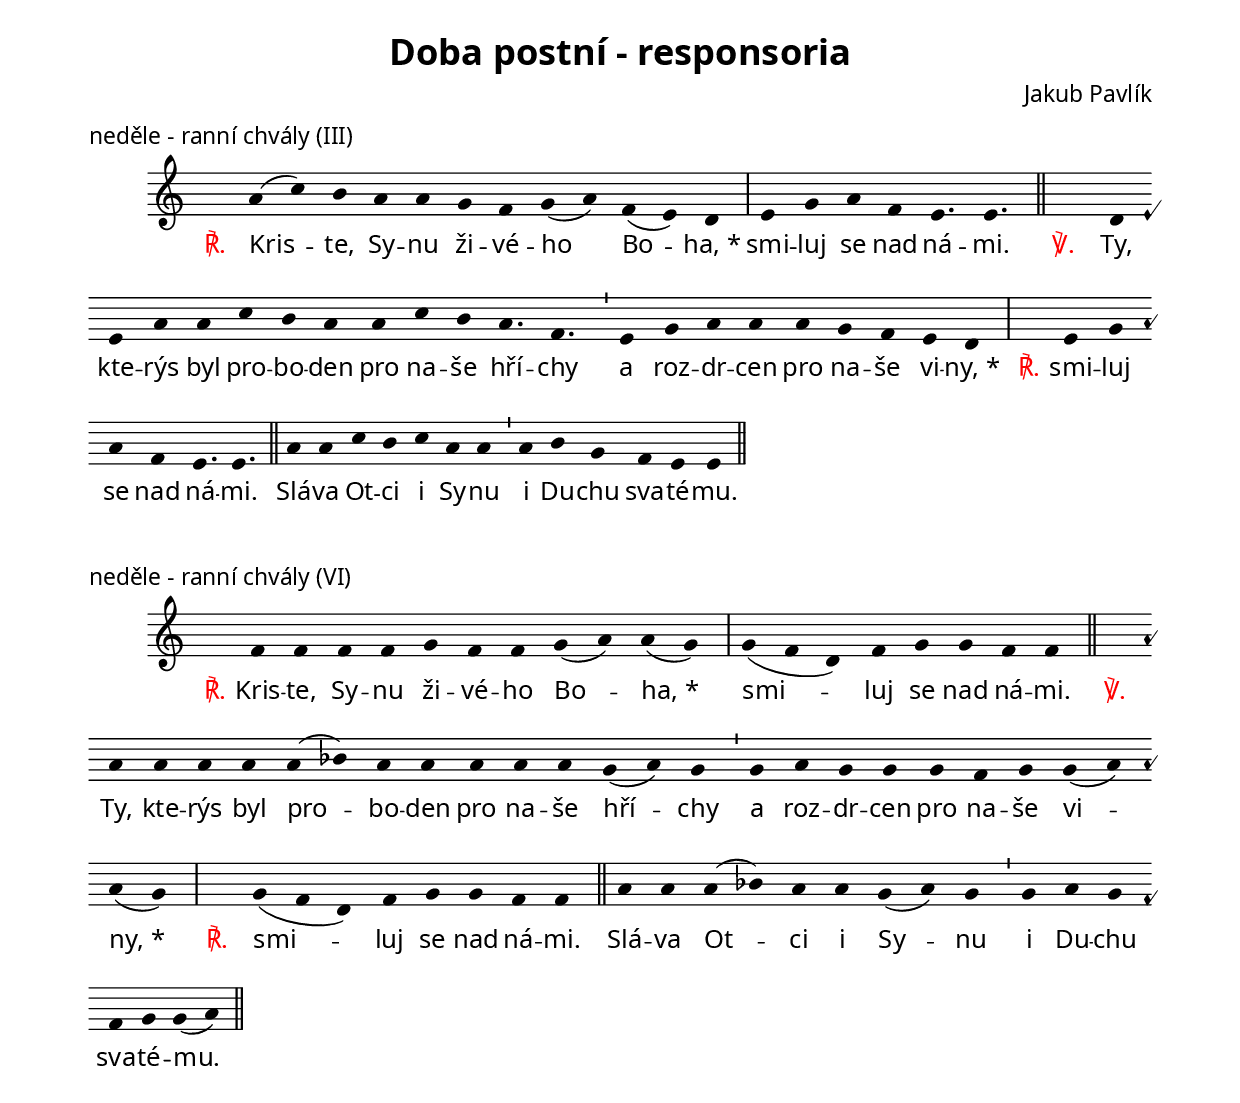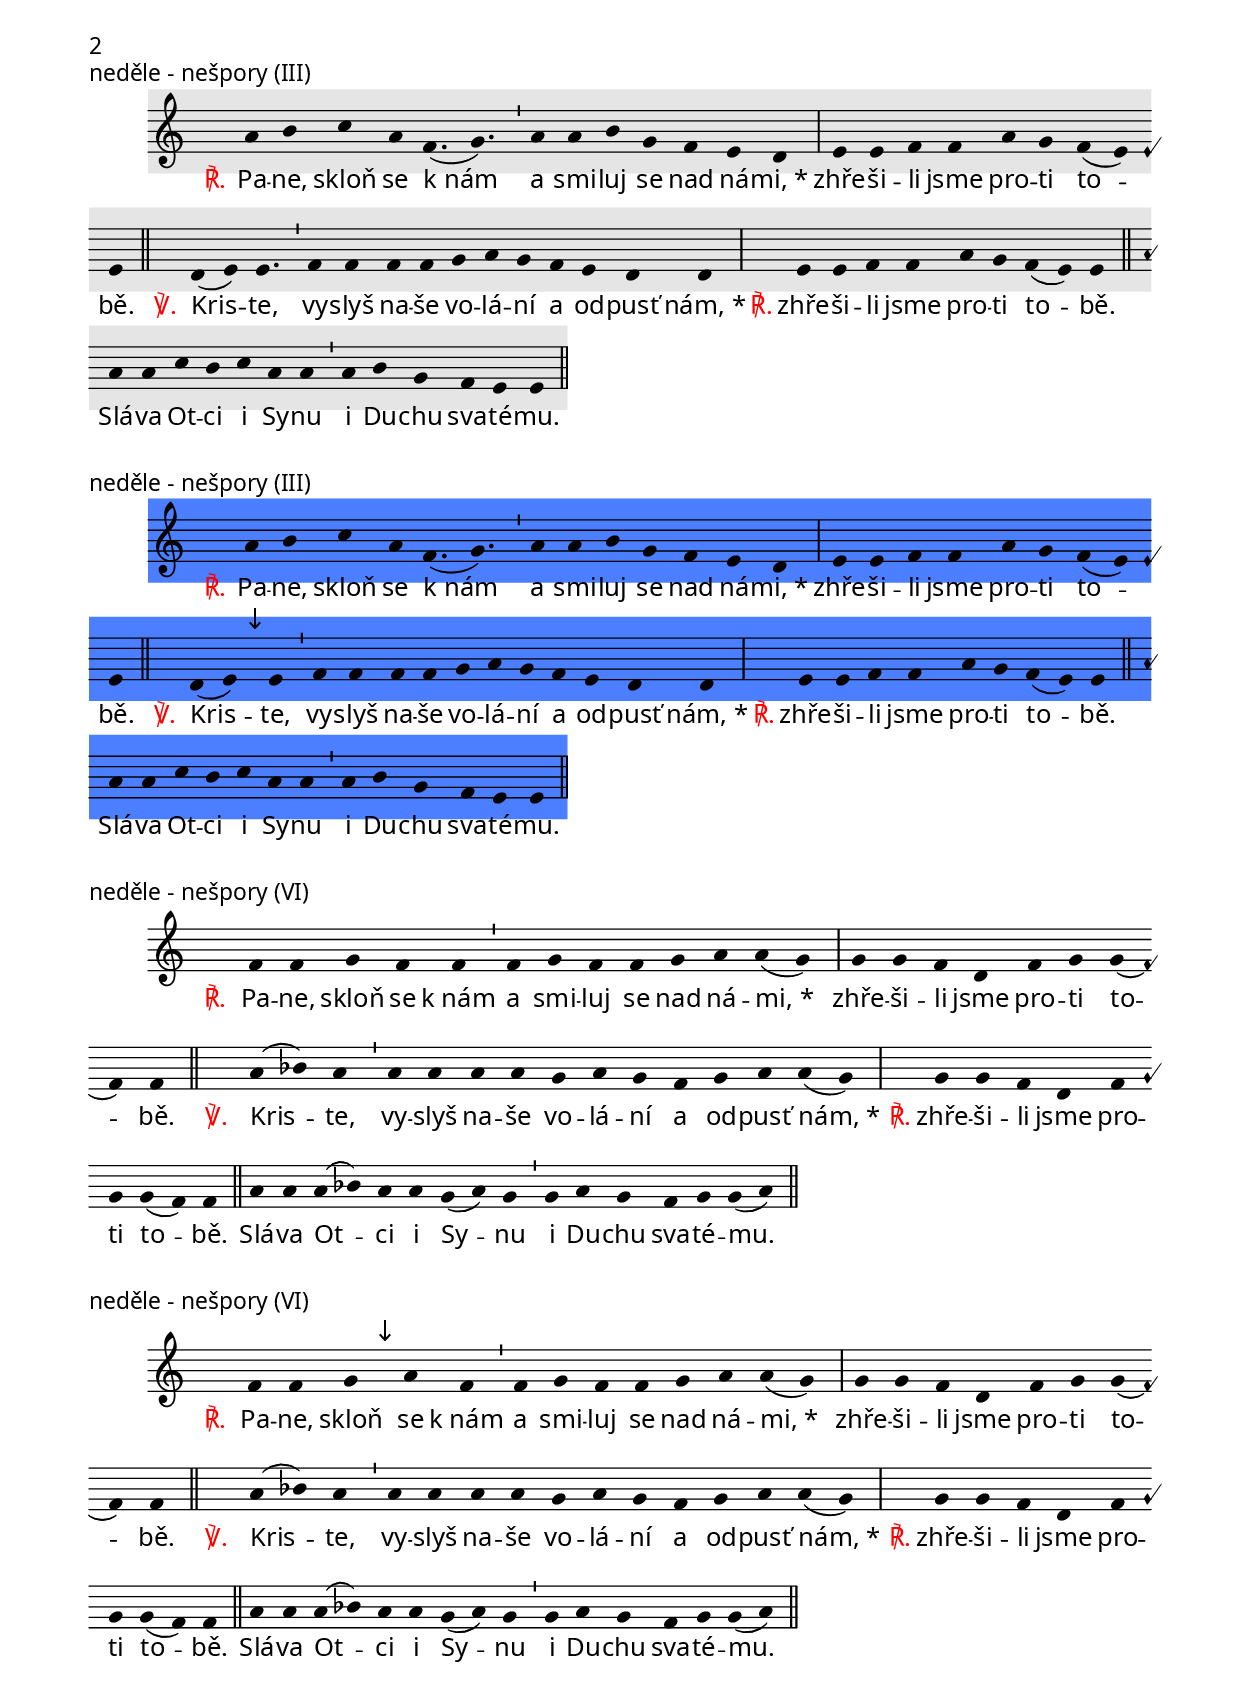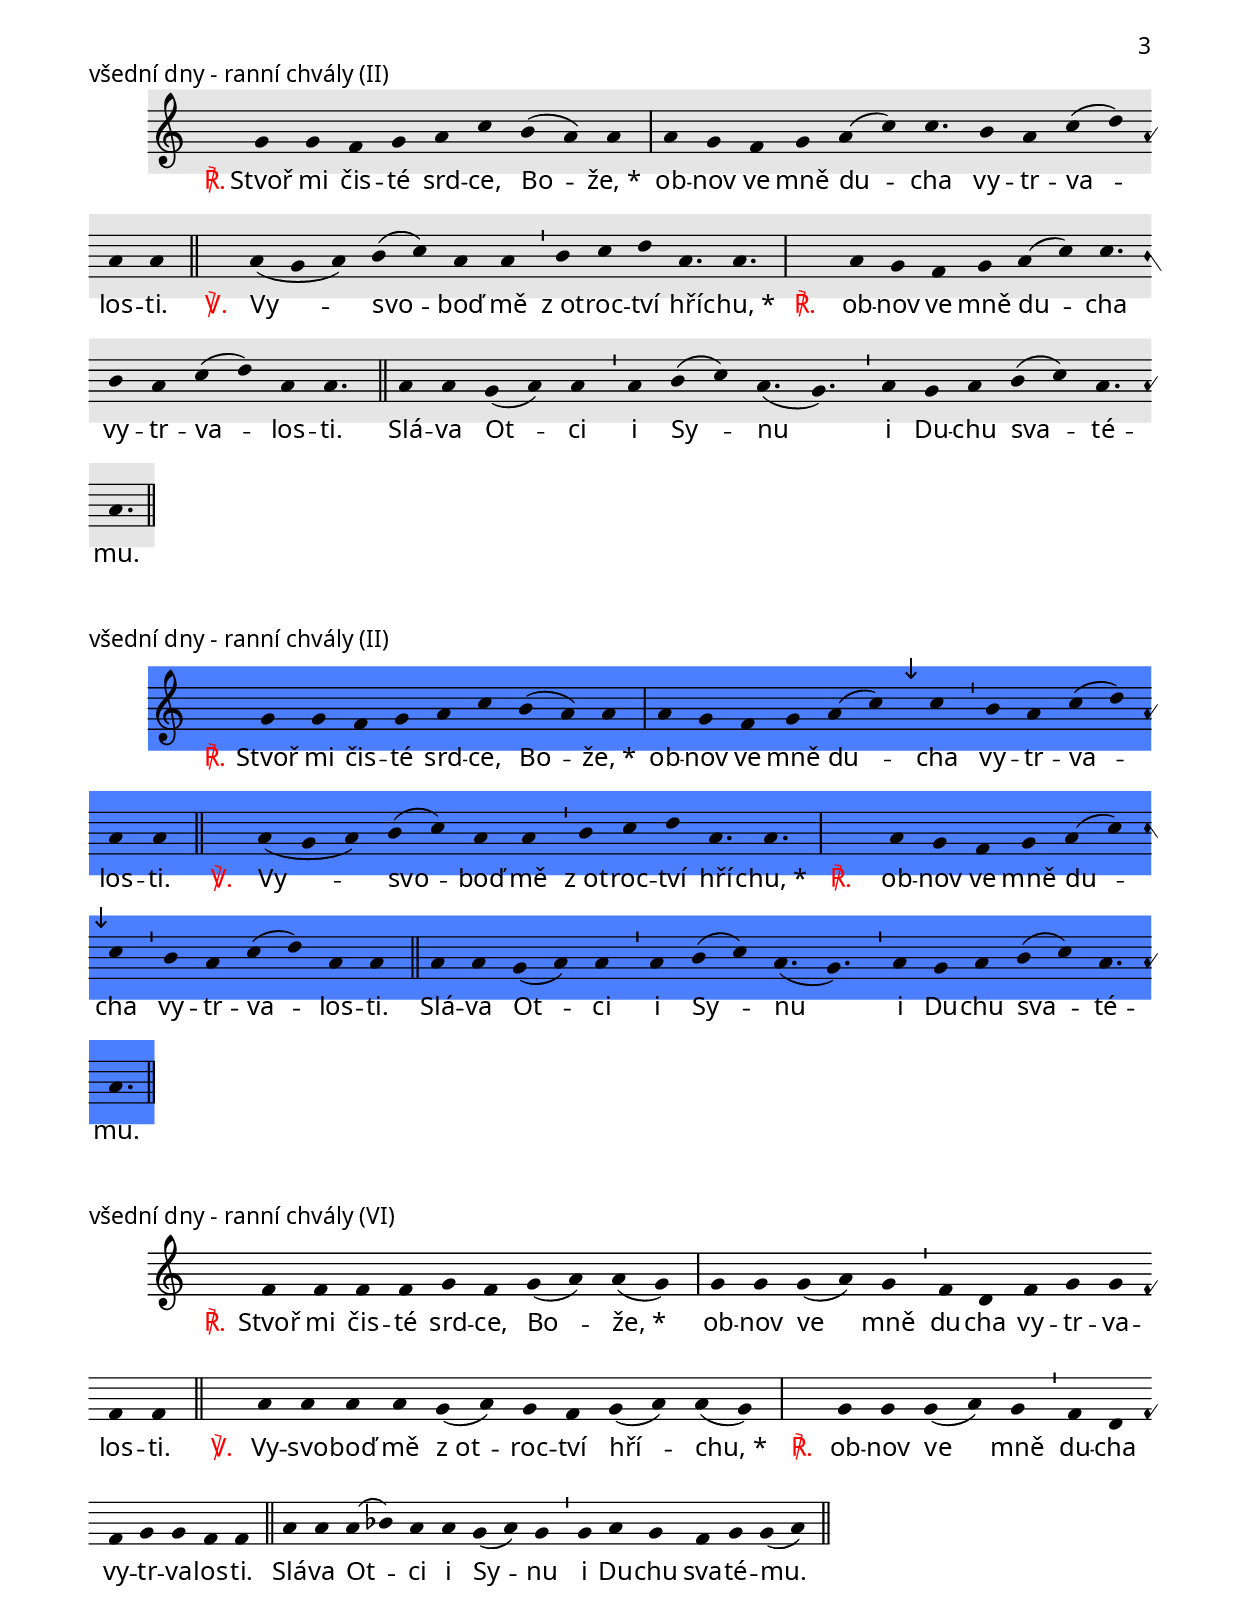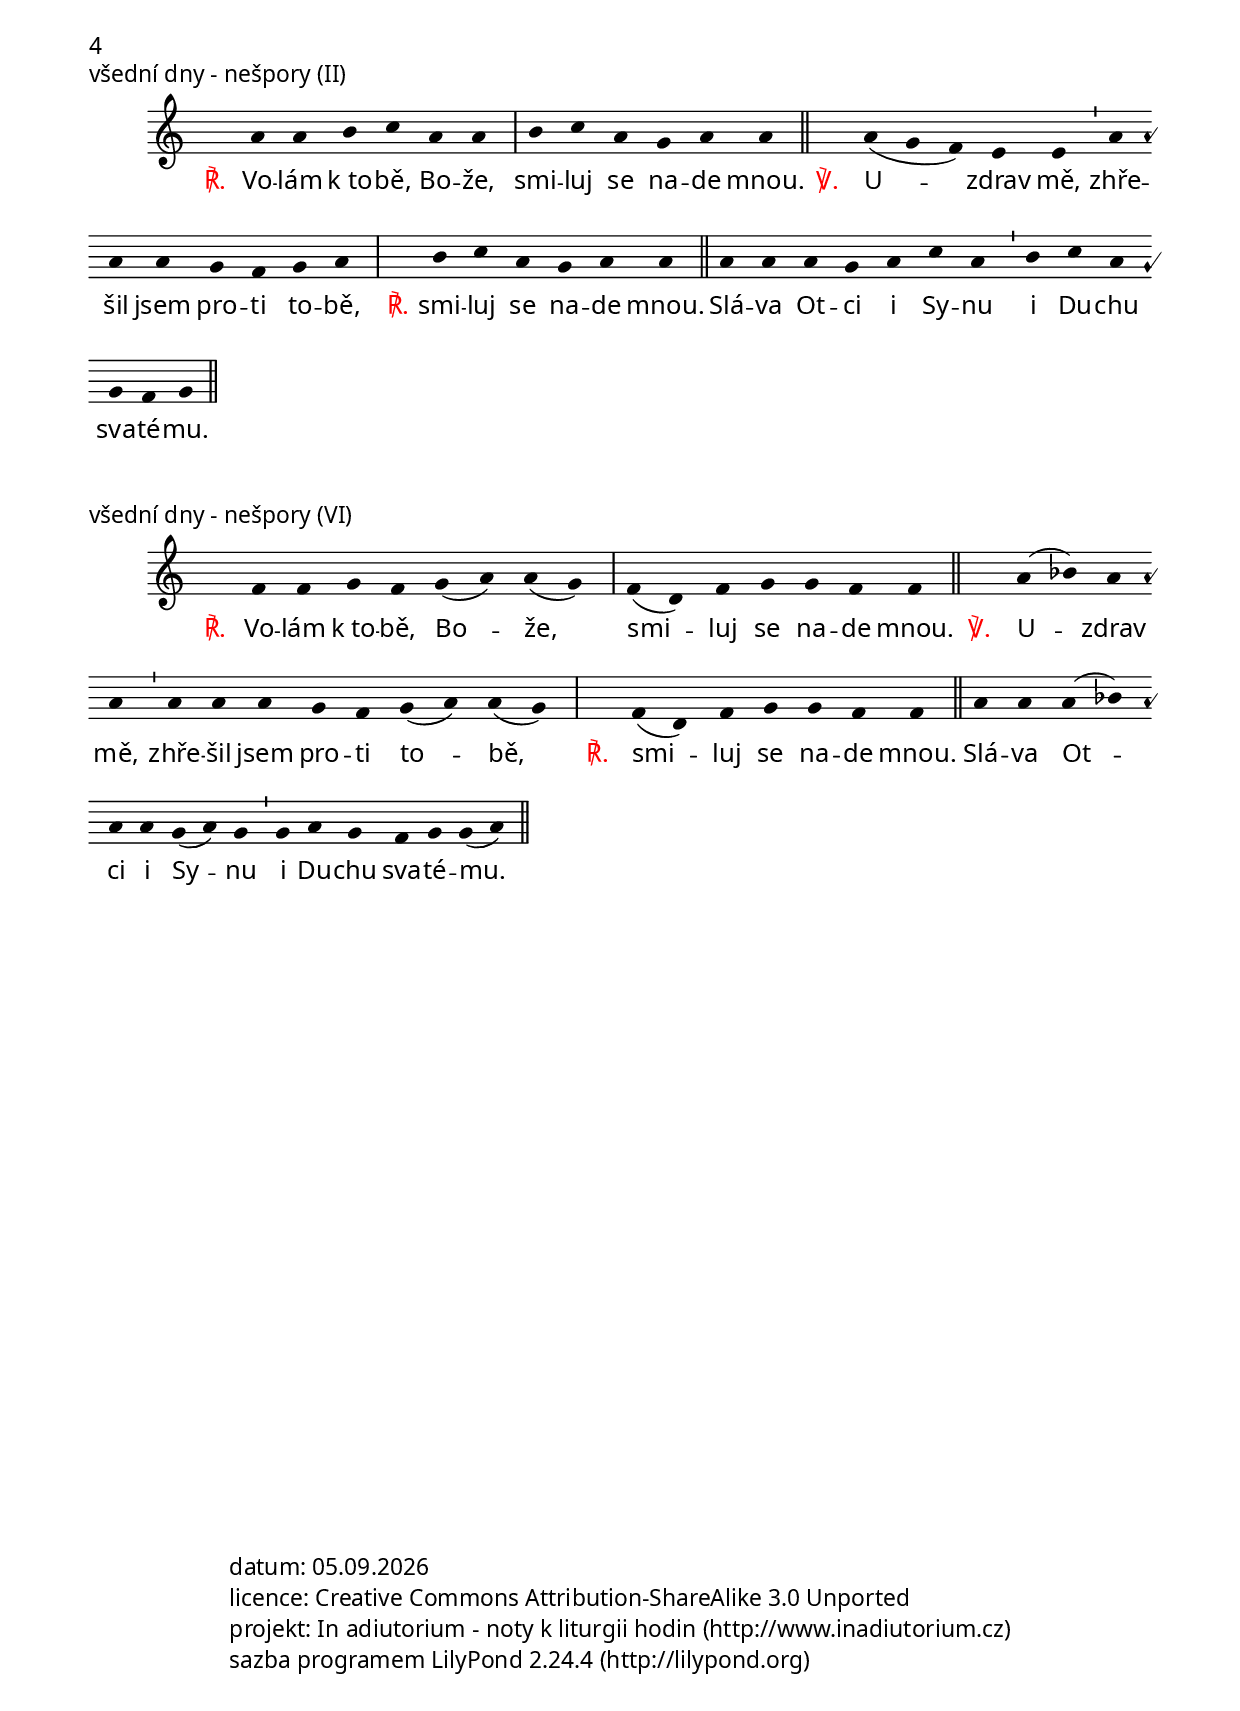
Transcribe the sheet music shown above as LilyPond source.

\version "2.12.3"

\header {
  title = "Doba postní - responsoria"
  composer = "Jakub Pavlík"
}

\include "spolecne.ly"
\include "dilyresponsorii.ly"

\paper {
  % neroztahovat noty na celou stranku, ale nechat misto dole:
  ragged-bottom = ##t
}

\score {
  \relative c'' {
    \choralniRezim

    \neviditelna a
    a4( c) b a a g f g( a) f( e) d \barMax
    e4 g a f e4. e \barFinalis

    \neviditelna d
    d4 e a a c b a a c b a4. f \barMin e4 g a a a g f e d \barMax
    \neviditelna e
    e4 g a f e4. e \barFinalis

    a4 a c b c a a \barMin
    a4 b g f e e \barFinalis
  }
  \addlyrics {
    \Response Kris -- te, Sy -- nu ži -- vé -- ho Bo -- ha,_*
    smi -- luj se nad ná -- mi.

    \Verse Ty, kte -- rýs byl pro -- bo -- den pro na -- še hří -- chy a roz -- dr -- cen pro na -- še vi -- ny,_*
    \Response smi -- luj se nad ná -- mi.

    \textRespDoxologie
  }
  \header {
    quid = "resp."
    modus = "III"
    titulus = "neděle - ranní chvály"
    piece = \markup\sestavTitulekRespII
    id = "ne-rch"
  }
}

\score {
  \relative c' {
      \choralniRezim

      % R
      \neviditelna f
      f4 f f f g f f g( a) a( g) \barMax
      g( f d) f g g f f \barFinalis
      % V
      \neviditelna f
      a4 a a a a( bes) a a a a a g( a) g \barMin
      g a g g g f g g( a) a( g) \barMax
      % R
      \neviditelna g
      g( f d) f g g f f \barFinalis
      % Slava
      \respVIdoxologie \barFinalis
    }
  \addlyrics {
    \Response Kris -- te, Sy -- nu ži -- vé -- ho Bo -- ha,_*
    smi -- luj se nad ná -- mi.
    \Verse Ty, kte -- rýs byl pro -- bo -- den pro na -- še hří -- chy
    a roz -- dr -- cen pro na -- še vi -- ny,_*
    \Response smi -- luj se nad ná -- mi.
    \textRespDoxologie
  }
  \header {
    quid = "resp."
    modus = "VI"
    titulus = "neděle - ranní chvály"
    piece = \markup\sestavTitulekRespII
    fial = "responsoria.ly#1ne-rch?jiny_vers"
    id = "ne-rch"
  }
}

\pageBreak

\score {
  \relative c'' {
    \zvyraznovacSedy
    \choralniRezim

    \neviditelna a
    a4 b c a f4.( g) \barMin a4 a b g f e d \barMax
    e4 e f f a g f( e) e \barFinalis

    \neviditelna d
    d4( e) e4. \barMin f4 f f f g a g f e d d \barMax
    \neviditelna e
    e4 e f f a g f( e) e \barFinalis \break

    a4 a c b c a a \barMin
    a4 b g f e e \barFinalis
  }
  \addlyrics {
    \Response Pa -- ne, skloň se k_nám a smi -- luj se nad ná -- mi,_*
    zhře -- ši -- li jsme pro -- ti to -- bě.

    \Verse Kris -- te, vy -- slyš na -- še vo -- lá -- ní a od -- pusť nám,_*
    \Response zhře -- ši -- li jsme pro -- ti to -- bě.

    \textRespDoxologie
  }
  \header {
    quid = "resp."
    modus = "III"
    titulus = "neděle - nešpory"
    piece = \markup\sestavTitulekRespII
    id = "ne-ne"
  }
}

\score {
  \relative c'' {
    \zvyraznovacModry
    \choralniRezim

    \neviditelna a
    a4 b c a f4.( g) \barMin a4 a b g f e d \barMax
    e4 e f f a g f( e) e \barFinalis

    \neviditelna d
    d4( e) \mark\sipka e \barMin f4 f f f g a g f e d d \barMax
    \neviditelna e
    e4 e f f a g f( e) e \barFinalis \break

    a4 a c b c a a \barMin
    a4 b g f e e \barFinalis
  }
  \addlyrics {
    \Response Pa -- ne, skloň se k_nám a smi -- luj se nad ná -- mi,_*
    zhře -- ši -- li jsme pro -- ti to -- bě.

    \Verse Kris -- te, vy -- slyš na -- še vo -- lá -- ní a od -- pusť nám,_*
    \Response zhře -- ši -- li jsme pro -- ti to -- bě.

    \textRespDoxologie
  }
  \header {
    quid = "resp."
    modus = "III"
    titulus = "neděle - nešpory"
    piece = \markup\sestavTitulekRespII
    id = "ne-ne"
  }
}

\score {
  \relative c' {
    \choralniRezim

    % R
    \neviditelna f
    f4 f g f f \barMin f g f f g a a( g) \barMax
    g g f d f g g( f) f \barFinalis
    % V
    \neviditelna a
    a( bes) a \barMin a a a a g a g f g a a( g) \barMax
    % R
    \neviditelna a
    g g f d f g g( f) f \barFinalis
    \respVIdoxologie \barFinalis
  }
  \addlyrics {
    \Response Pa -- ne, skloň se k_nám a smi -- luj se nad ná -- mi,_*
    zhře -- ši -- li jsme pro -- ti to -- bě.
    \Verse Kris -- te, vy -- slyš na -- še vo -- lá -- ní a od -- pusť nám,_*
    \Response zhře -- ši -- li jsme pro -- ti to -- bě.
    \textRespDoxologie
  }
  \header {
    quid = "resp."
    modus = "VI"
    titulus = "neděle - nešpory"
    piece = \markup\sestavTitulekRespII
    id = "ne-ne"
  }
}

\score {
  \relative c' {
    \choralniRezim

    % R
    \neviditelna f
    f4 f g \mark\sipka a f \barMin f g f f g a a( g) \barMax
    g g f d f g g( f) f \barFinalis
    % V
    \neviditelna a
    a( bes) a \barMin a a a a g a g f g a a( g) \barMax
    % R
    \neviditelna a
    g g f d f g g( f) f \barFinalis
    \respVIdoxologie \barFinalis
  }
  \addlyrics {
    \Response Pa -- ne, skloň se k_nám a smi -- luj se nad ná -- mi,_*
    zhře -- ši -- li jsme pro -- ti to -- bě.
    \Verse Kris -- te, vy -- slyš na -- še vo -- lá -- ní a od -- pusť nám,_*
    \Response zhře -- ši -- li jsme pro -- ti to -- bě.
    \textRespDoxologie
  }
  \header {
    quid = "resp."
    modus = "VI"
    titulus = "neděle - nešpory"
    piece = \markup\sestavTitulekRespII
    id = "ne-ne"
  }
}

\pageBreak

\score {
  \relative c'' {
    \zvyraznovacSedy
    \choralniRezim

    \neviditelna g
    g4 g f g a c b( a) a \barMax
    a4 g f g a( c) c4. b4 a c( d) a a \barFinalis

    \neviditelna  a
    a4( g a) b( c) a a \barMin b4 c d a4. a \barMax
    \neviditelna a
    a4 g f g a( c) c4. b4 a c( d) a a4. \barFinalis

    a4 a g( a) a \barMin a4 b( c) a4.( g) \barMin a4 g a b( c) a4. a \barFinalis
  }
  \addlyrics {
    \Response Stvoř mi čis -- té srd -- ce, Bo -- že,_*
    ob -- nov ve mně du -- cha vy -- tr -- va -- los -- ti.

    \Verse Vy -- svo -- boď mě z_ot -- roc -- tví hří -- chu,_*
    \Response ob -- nov ve mně du -- cha vy -- tr -- va -- los -- ti.

    \textRespDoxologie
  }
  \header {
    quid = "resp."
    modus = "II"
    titulus = "všední dny - ranní chvály"
    piece = \markup\sestavTitulekRespII
    id = "fe-rch"
  }
}

\score {
  \relative c'' {
    \zvyraznovacModry
    \choralniRezim

    \neviditelna g
    g4 g f g a c b( a) a \barMax
    a4 g f g a( c) \mark\sipka c \barMin b4 a c( d) a a \barFinalis

    \neviditelna  a
    a4( g a) b( c) a a \barMin b4 c d a4. a \barMax
    \neviditelna a
    a4 g f g a( c) \mark\sipka c \barMin b4 a c( d) a a \barFinalis

    a4 a g( a) a \barMin a4 b( c) a4.( g) \barMin a4 g a b( c) a4. a \barFinalis
  }
  \addlyrics {
    \Response Stvoř mi čis -- té srd -- ce, Bo -- že,_*
    ob -- nov ve mně du -- cha vy -- tr -- va -- los -- ti.

    \Verse Vy -- svo -- boď mě z_ot -- roc -- tví hří -- chu,_*
    \Response ob -- nov ve mně du -- cha vy -- tr -- va -- los -- ti.

    \textRespDoxologie
  }
  \header {
    quid = "resp."
    modus = "II"
    titulus = "všední dny - ranní chvály"
    piece = \markup\sestavTitulekRespII
    id = "fe-rch"
  }
}

\score {
  \relative c' {
    \choralniRezim

    % R
    \neviditelna f
    f4 f f f g f g( a) a( g) \barMax
    g g g( a) g \barMin f d f g g f f \barFinalis
    % V
    \neviditelna  a
    a4 a a a g( a) g f g( a) a( g) \barMax
    % R
    \neviditelna a
    g g g( a) g \barMin f d f g g f f \barFinalis
    \respVIdoxologie \barFinalis
  }
  \addlyrics {
    \Response Stvoř mi čis -- té srd -- ce, Bo -- že,_*
    ob -- nov ve mně du -- cha vy -- tr -- va -- los -- ti.
    \Verse Vy -- svo -- boď mě z_ot -- roc -- tví hří -- chu,_*
    \Response ob -- nov ve mně du -- cha vy -- tr -- va -- los -- ti.
    \textRespDoxologie
  }
  \header {
    quid = "resp."
    modus = "VI"
    titulus = "všední dny - ranní chvály"
    piece = \markup\sestavTitulekRespII
    id = "fe-rch"
  }
}

\pageBreak

\score {
  \relative c'' {
    \choralniRezim

    \neviditelna a
    a4 a b c a a \barMax
    b4 c a g a a \barFinalis

    \neviditelna a
    a4( g f) e e \barMin a4 a a g f g a \barMax
    \neviditelna b
    b4 c a g a a \barFinalis

    a4 a a g a c a \barMin b c a g f g \barFinalis
  }
  \addlyrics {
    \Response Vo -- lám k_to -- bě, Bo -- že,
    smi -- luj se na -- de mnou.

    \Verse U -- zdrav mě, zhře -- šil jsem pro -- ti to -- bě,
    \Response smi -- luj se na -- de mnou.

    \textRespDoxologie
  }
  \header {
    quid = "resp."
    modus = "II"
    titulus = "všední dny - nešpory"
    piece = \markup\sestavTitulekRespII
    id = "fe-ne"
  }
}

\score {
  \relative c' {
    \choralniRezim

    % R
    \neviditelna f
    f4 f g f g( a) a( g) \barMax
    f( d) f g g f f \barFinalis
    % V
    \neviditelna a
    a4( bes) a a \barMin a a a g f g( a) a( g) \barMax
    % R
    \neviditelna a
    f( d) f g g f f \barFinalis
    \respVIdoxologie \barFinalis
  }
  \addlyrics {
    \Response Vo -- lám k_to -- bě, Bo -- že,
    smi -- luj se na -- de mnou.
    \Verse U -- zdrav mě, zhře -- šil jsem pro -- ti to -- bě,
    \Response smi -- luj se na -- de mnou.
    \textRespDoxologie
  }
  \header {
    quid = "resp."
    modus = "VI"
    titulus = "všední dny - nešpory"
    piece = \markup\sestavTitulekRespII
    id = "fe-ne"
  }
}
